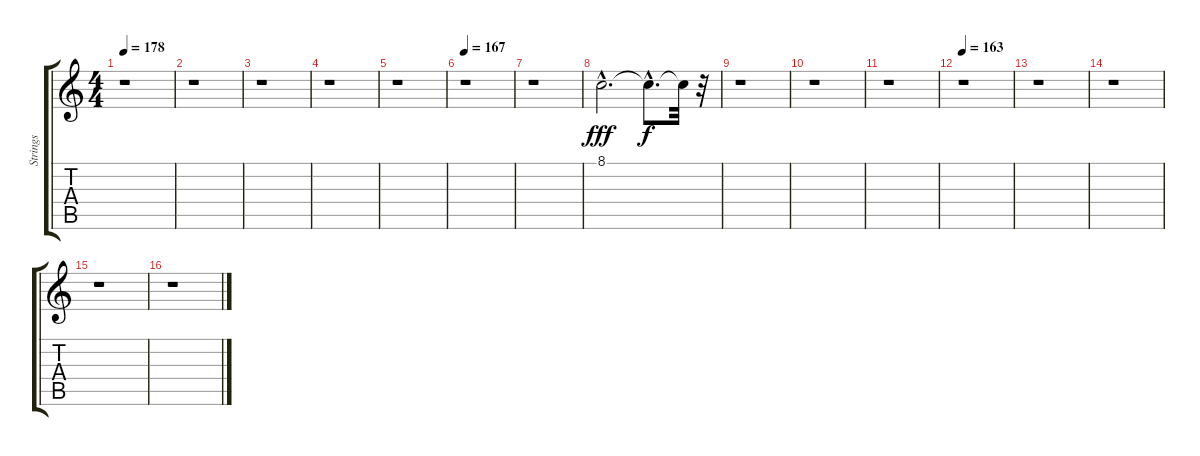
\track ("Strings" "Strings") {instrument stringensemble2}
\staff {score tabs}
\tuning (E4 B3 G3 D3 A2 E2) {hide}
\ts (4 4)
\tempo 178
\clef g2
\ks c
r.1{dy f} |
r.1 |
r.1 |
r.1 |
r.1 |
\tempo 167
r.1 |
r.1 |
8.1{hac}.2{d dy fff} 8.1{hac t}.8{d dy f} 8.1{t}.32 r.32 |
r.1 |
r.1 |
r.1 |
\tempo 163
r.1 |
r.1 |
r.1 |
r.1 |
r.1
